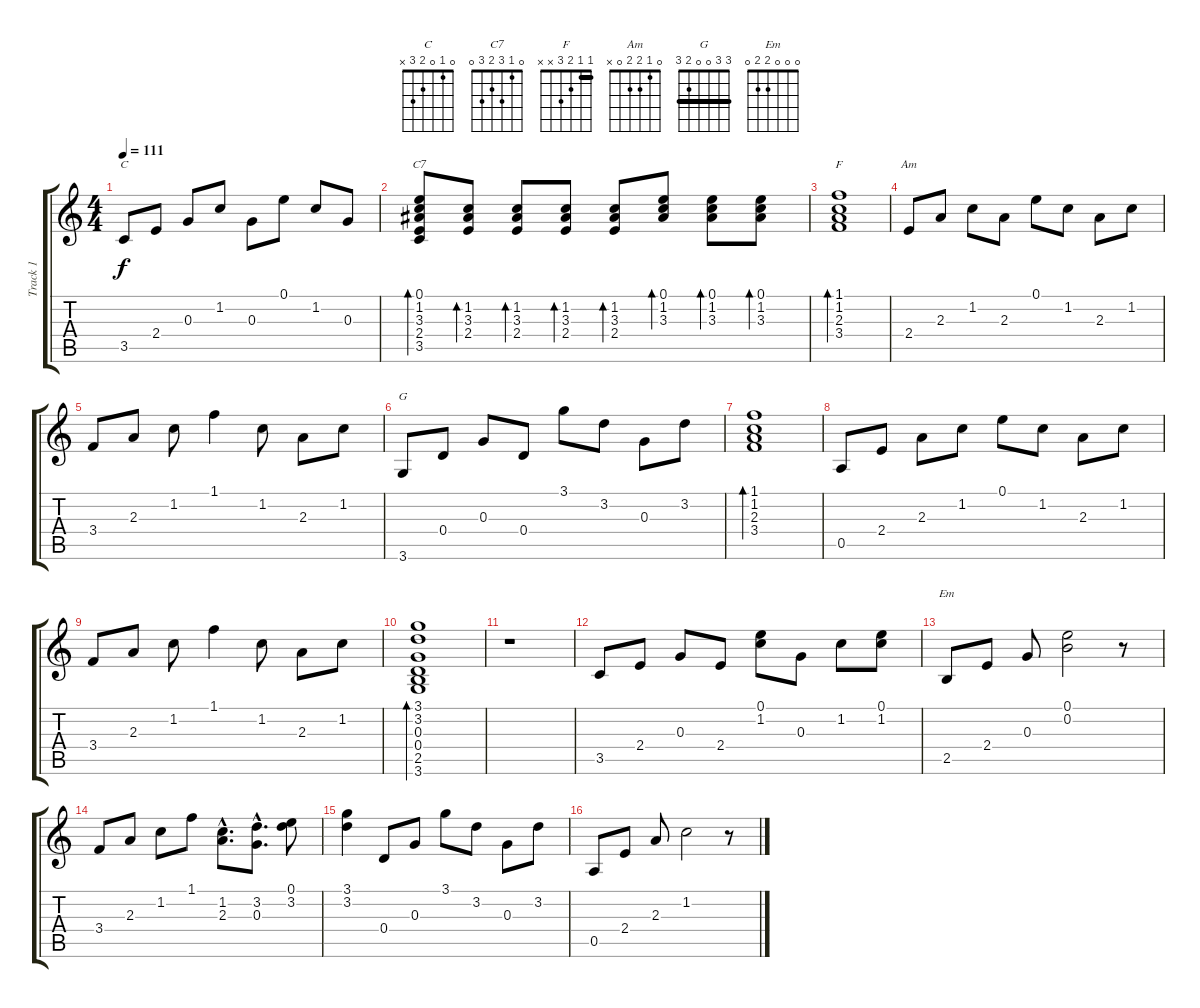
\track ("Track 1" "Track 1") {instrument acousticguitarsteel}
\staff {score tabs}
\tuning (E4 B3 G3 D3 A2 E2) {hide}
\chord ("C" 0 1 0 2 3 x)
\chord ("C7" 0 1 3 2 3 0)
\chord ("F" 1 1 2 3 x x) {barre 1}
\chord ("Am" 0 1 2 2 0 x)
\chord ("G" 3 3 0 0 2 3) {barre 3}
\chord ("Em" 0 0 0 2 2 0)
\ts (4 4)
\tempo 111
\clef g2
\ks c
3.5.8{ch "C" dy f} 2.4.8 0.3.8 1.2.8 0.3.8 0.1.8 1.2.8 0.3.8 |
(0.1 1.2 3.3 2.4 3.5).8{bd 60 ch "C7"} (1.2 3.3 2.4).8{bd 60} (1.2 3.3 2.4).8{bd 60} (1.2 3.3 2.4).8{bd 60} (1.2 3.3 2.4).8{bd 60} (0.1 1.2 3.3).8{bd 60} (0.1 1.2 3.3).8{bd 60} (0.1 1.2 3.3).8{bd 60} |
(1.1 1.2 2.3 3.4).1{bd 480 ch "F"} |
2.4.8{ch "Am"} 2.3.8 1.2.8 2.3.8 0.1.8 1.2.8 2.3.8 1.2.8 |
3.4.8 2.3.8 1.2.8 1.1.4 1.2.8 2.3.8 1.2.8 |
3.6.8{ch "G"} 0.4.8 0.3.8 0.4.8 3.1.8 3.2.8 0.3.8 3.2.8 |
(1.1 1.2 2.3 3.4).1{bd 480} |
0.5.8 2.4.8 2.3.8 1.2.8 0.1.8 1.2.8 2.3.8 1.2.8 |
3.4.8 2.3.8 1.2.8 1.1.4 1.2.8 2.3.8 1.2.8 |
(3.1 3.2 0.3 0.4 2.5 3.6).1{bd 240} |
r.1 |
3.5.8 2.4.8 0.3.8 2.4.8 (0.1 1.2).8 0.3.8 1.2.8 (0.1 1.2).8 |
2.5.8{ch "Em"} 2.4.8 0.3.8 (0.1 0.2).2 r.8 |
3.4.8 2.3.8 1.2.8 1.1.8 (1.2{hac} 2.3{hac}).8{d} (3.2{hac} 0.3{hac}).8{d} (0.1 3.2).8 |
(3.1 3.2).4 0.4.8 0.3.8 3.1.8 3.2.8 0.3.8 3.2.8 |
0.5.8 2.4.8 2.3.8 1.2.2 r.8
